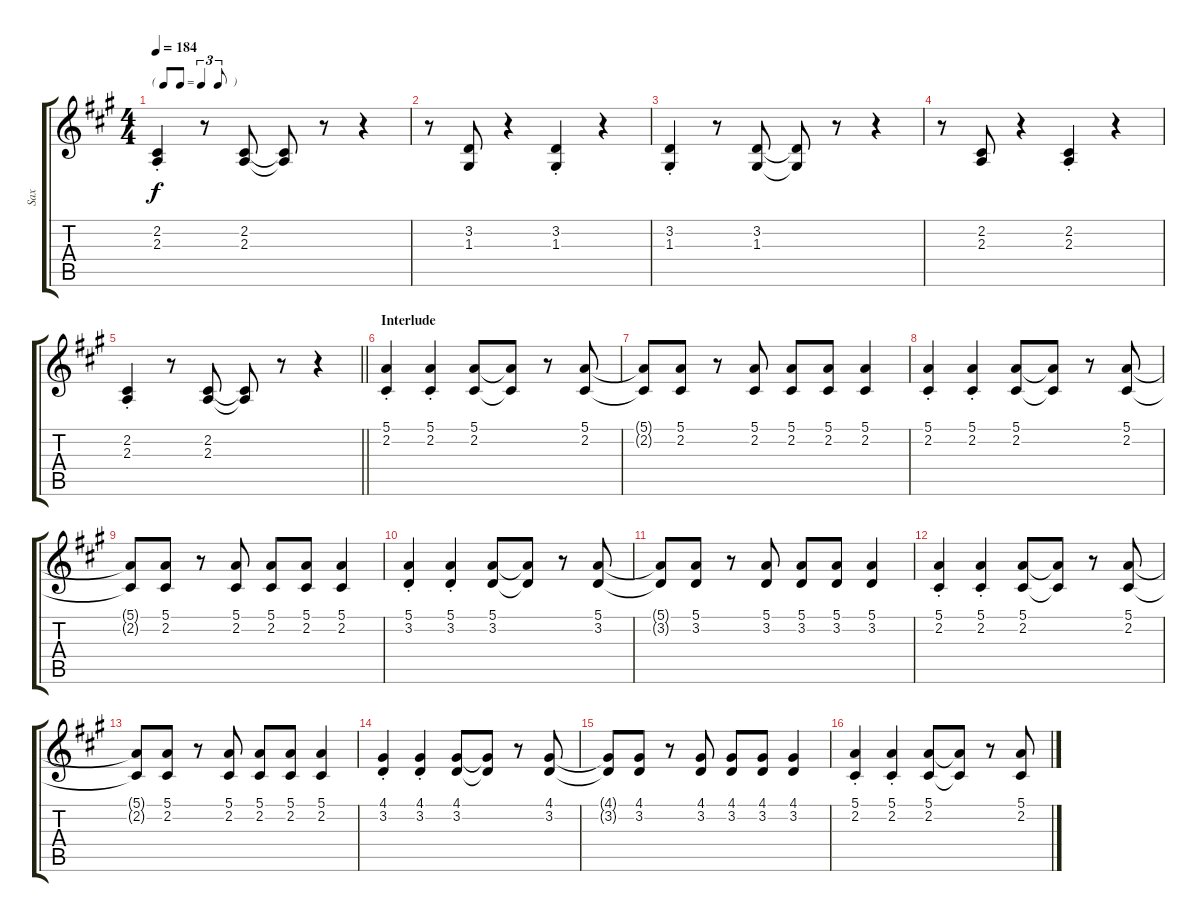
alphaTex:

\track ("Sax" "Sax") {instrument altosax}
\staff {score tabs}
\tuning (E4 B3 G3 D3 A2 E2) {hide}
\ts (4 4)
\tf triplet8th
\tempo 184
\clef g2
\ks a
(2.2{st} 2.3{st}).4{dy f} r.8 (2.2 2.3).8 (2.2{t} 2.3{t}).8 r.8 r.4 |
r.8 (3.2 1.3).8 r.4 (3.2{st} 1.3{st}).4 r.4 |
(3.2{st} 1.3{st}).4 r.8 (3.2 1.3).8 (3.2{t} 1.3{t}).8 r.8 r.4 |
r.8 (2.2 2.3).8 r.4 (2.2{st} 2.3{st}).4 r.4 |
\barLineRight lightlight
(2.2{st} 2.3{st}).4 r.8 (2.2 2.3).8 (2.2{t} 2.3{t}).8 r.8 r.4 |
\section ("" "Interlude")
(5.1{st} 2.2{st}).4 (5.1{st} 2.2{st}).4 (5.1 2.2).8 (5.1{t} 2.2{t}).8 r.8 (5.1 2.2).8 |
(5.1{t} 2.2{t}).8 (5.1 2.2).8 r.8 (5.1 2.2).8 (5.1 2.2).8 (5.1 2.2).8 (5.1 2.2).4 |
(5.1{st} 2.2{st}).4 (5.1{st} 2.2{st}).4 (5.1 2.2).8 (5.1{t} 2.2{t}).8 r.8 (5.1 2.2).8 |
(5.1{t} 2.2{t}).8 (5.1 2.2).8 r.8 (5.1 2.2).8 (5.1 2.2).8 (5.1 2.2).8 (5.1 2.2).4 |
(5.1{st} 3.2{st}).4 (5.1{st} 3.2{st}).4 (5.1 3.2).8 (5.1{t} 3.2{t}).8 r.8 (5.1 3.2).8 |
(5.1{t} 3.2{t}).8 (5.1 3.2).8 r.8 (5.1 3.2).8 (5.1 3.2).8 (5.1 3.2).8 (5.1 3.2).4 |
(5.1{st} 2.2{st}).4 (5.1{st} 2.2{st}).4 (5.1 2.2).8 (5.1{t} 2.2{t}).8 r.8 (5.1 2.2).8 |
(5.1{t} 2.2{t}).8 (5.1 2.2).8 r.8 (5.1 2.2).8 (5.1 2.2).8 (5.1 2.2).8 (5.1 2.2).4 |
(4.1{st} 3.2{st}).4 (4.1{st} 3.2{st}).4 (4.1 3.2).8 (4.1{t} 3.2{t}).8 r.8 (4.1 3.2).8 |
(4.1{t} 3.2{t}).8 (4.1 3.2).8 r.8 (4.1 3.2).8 (4.1 3.2).8 (4.1 3.2).8 (4.1 3.2).4 |
(5.1{st} 2.2{st}).4 (5.1{st} 2.2{st}).4 (5.1 2.2).8 (5.1{t} 2.2{t}).8 r.8 (5.1 2.2).8
